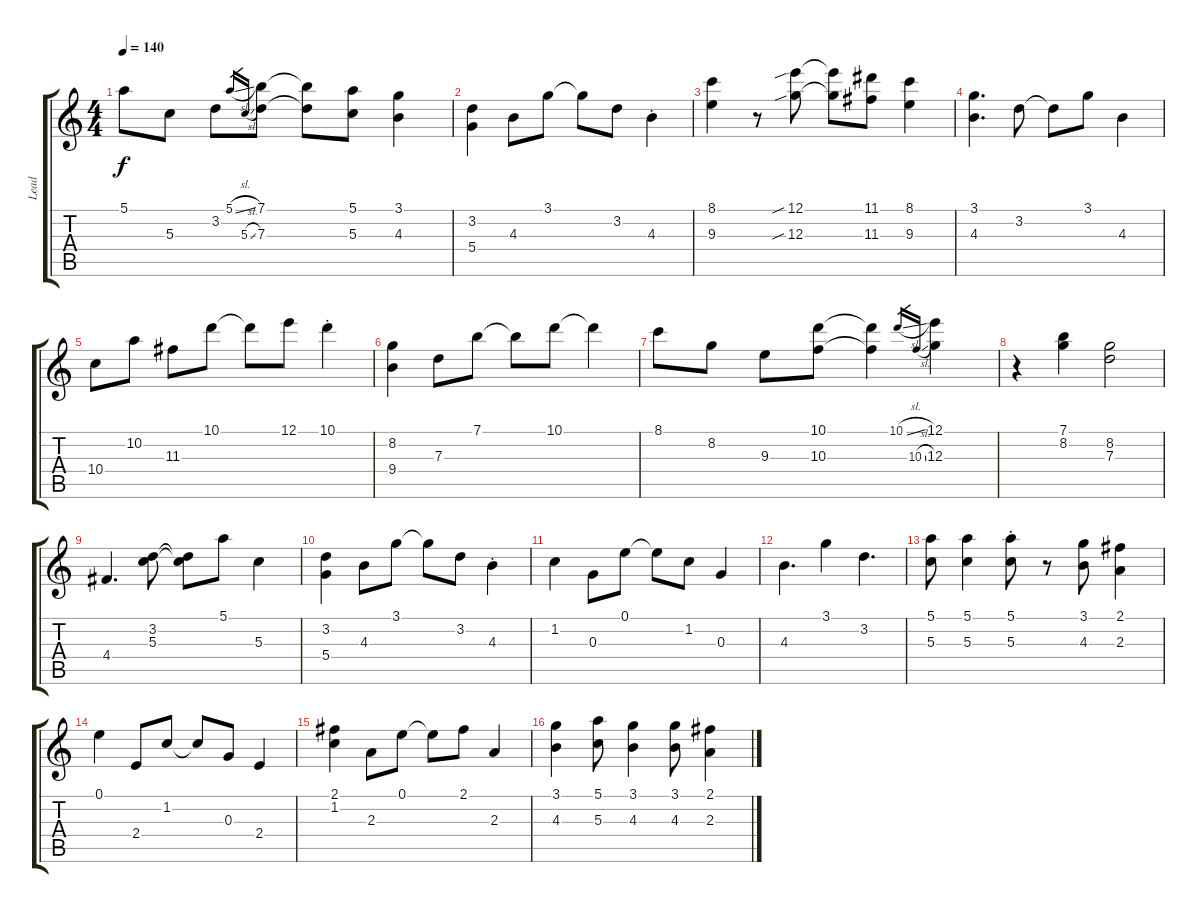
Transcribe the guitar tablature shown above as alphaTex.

\track ("Lead" "Lead") {instrument electricguitarclean}
\staff {score tabs}
\tuning (E4 B3 G3 D3 A2 E2) {hide}
\ts (4 4)
\tempo 140
\clef g2
\ks c
5.1{t}.8{dy f} 5.3.8 3.2.8 5.1{sl}.16{gr} 5.3{sl}.16{gr} (7.1 7.3).8 (7.1{t} 7.3{t}).8 (5.1 5.3).8 (3.1 4.3).4 |
(3.2 5.4).4 4.3.8 3.1.8 3.1{t}.8 3.2.8 4.3{st}.4 |
(8.1 9.3).4 r.8 (12.1{sib} 12.3{sib}).8 (12.1{t} 12.3{t}).8 (11.1 11.3).8 (8.1 9.3).4 |
(3.1 4.3).4{d} 3.2.8 3.2{t}.8 3.1.8 4.3.4 |
10.4.8 10.2.8 11.3.8 10.1.8 10.1{t}.8 12.1.8 10.1{st}.4 |
(8.2 9.4).4 7.3.8 7.1.8 7.1{t}.8 10.1.8 10.1{t}.4 |
8.1.8 8.2.8 9.3.8 (10.1 10.3).8 (10.1{t} 10.3{t}).4 10.1{sl}.16{gr} 10.3{sl}.16{gr} (12.1 12.3).4 |
r.4 (7.1 8.2).4 (8.2 7.3).2 |
4.4.4{d} (3.2 5.3).8 (3.2{t} 5.3{t}).8 5.1.8 5.3.4 |
(3.2 5.4).4 4.3.8 3.1.8 3.1{t}.8 3.2.8 4.3{st}.4 |
1.2.4 0.3.8 0.1.8 0.1{t}.8 1.2.8 0.3.4 |
4.3.4{d} 3.1.4 3.2.4{d} |
(5.1 5.3).8 (5.1 5.3).4 (5.1{st} 5.3{st}).8 r.8 (3.1 4.3).8 (2.1 2.3).4 |
0.1.4 2.4.8 1.2.8 1.2{t}.8 0.3.8 2.4.4 |
(2.1 1.2).4 2.3.8 0.1.8 0.1{t}.8 2.1.8 2.3.4 |
(3.1 4.3).4 (5.1 5.3).8 (3.1 4.3).4 (3.1 4.3).8 (2.1 2.3).4
